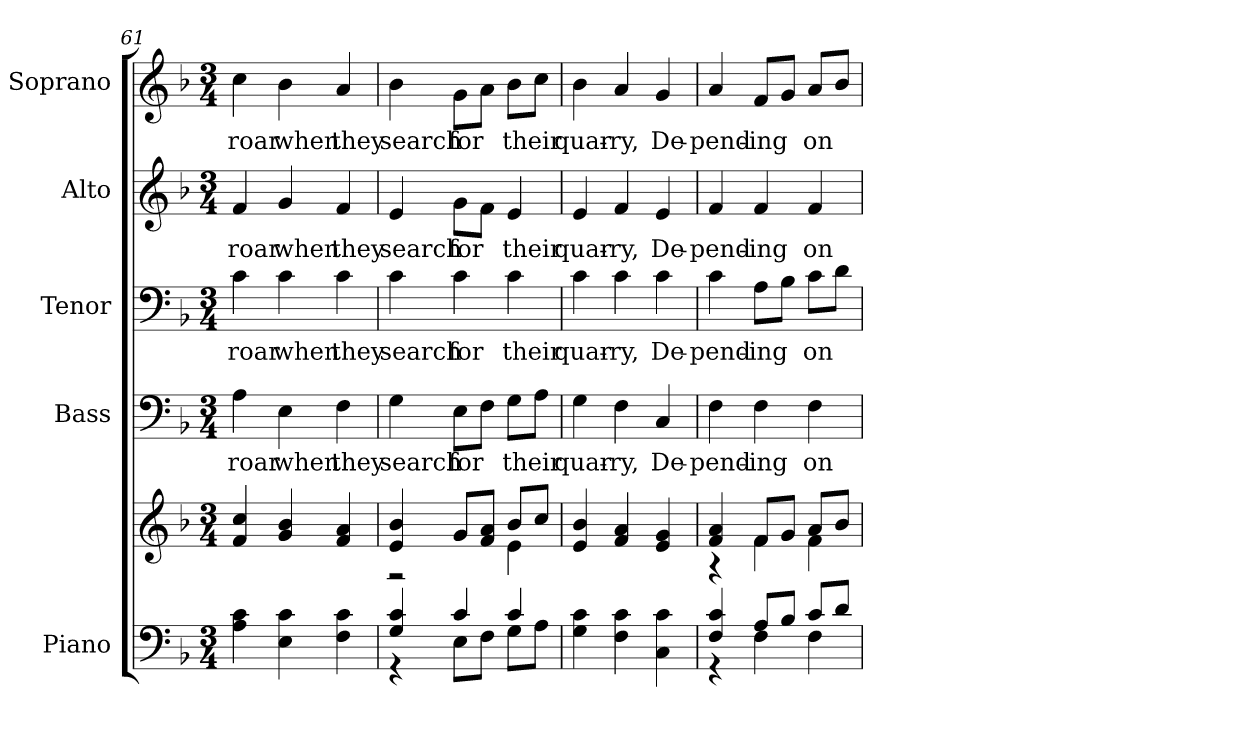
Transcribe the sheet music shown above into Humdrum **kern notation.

**kern	**kern	**kern	**text	**kern	**text	**kern	**text	**kern	**text
*part5	*part5	*part4	*part4	*part3	*part3	*part2	*part2	*part1	*part1
*staff6	*staff5	*staff4	*staff4	*staff3	*staff3	*staff2	*staff2	*staff1	*staff1
*I"Piano	*	*I"Bass	*	*I"Tenor	*	*I"Alto	*	*I"Soprano	*
*I'Pno.	*	*I'B.	*	*I'T.	*	*I'A.	*	*I'S.	*
*clefF4	*clefG2	*clefF4	*	*clefF4	*	*clefG2	*	*clefG2	*
*k[b-]	*k[b-]	*k[b-]	*	*k[b-]	*	*k[b-]	*	*k[b-]	*
*F:	*F:	*F:	*	*F:	*	*F:	*	*F:	*
*M3/4	*M3/4	*M3/4	*	*M3/4	*	*M3/4	*	*M3/4	*
=61	=61	=61	=61	=61	=61	=61	=61	=61	=61
!	!	!	!LO:LY:b:color=#000000	!	!	!	!	!	!
!	!	!	!	!	!LO:LY:b:color=#000000	!	!	!	!
!	!	!	!	!	!	!	!LO:LY:b:color=#000000	!	!
!	!	!	!	!	!	!	!	!	!LO:LY:b:color=#000000
4Ai\ 4ci	4fi/ 4cci	4Ai\	roar	4ci\	roar	4fi/	roar	4cci\	roar
!	!	!	!LO:LY:b:color=#000000	!	!	!	!	!	!
!	!	!	!	!	!LO:LY:b:color=#000000	!	!	!	!
!	!	!	!	!	!	!	!LO:LY:b:color=#000000	!	!
!	!	!	!	!	!	!	!	!	!LO:LY:b:color=#000000
4Ei\ 4ci	4gi/ 4b-i	4Ei\	when	4ci\	when	4gi/	when	4b-i\	when
!	!	!	!LO:LY:b:color=#000000	!	!	!	!	!	!
!	!	!	!	!	!LO:LY:b:color=#000000	!	!	!	!
!	!	!	!	!	!	!	!LO:LY:b:color=#000000	!	!
!	!	!	!	!	!	!	!	!	!LO:LY:b:color=#000000
4Fi\ 4ci	4fi/ 4ai	4Fi\	they	4ci\	they	4fi/	they	4ai/	they
!!LO:PB:g=z
=62	=62	=62	=62	=62	=62	=62	=62	=62	=62
*^	*^	*	*	*	*	*	*	*	*
!	!	!	!	!	!LO:LY:b:color=#000000	!	!	!	!	!	!
!	!	!	!	!	!	!	!LO:LY:b:color=#000000	!	!	!	!
!	!	!	!	!	!	!	!	!	!LO:LY:b:color=#000000	!	!
!	!	!	!	!	!	!	!	!	!	!	!LO:LY:b:color=#000000
4Gi/ 4ci	4r	4ei/ 4b-i	2r	4Gi\	search	4ci\	search	4ei/	search	4b-i\	search
!	!	!	!	!	!LO:LY:b:color=#000000	!	!	!	!	!	!
!	!	!	!	!	!	!	!LO:LY:b:color=#000000	!	!	!	!
!	!	!	!	!	!	!	!	!	!LO:LY:b:color=#000000	!	!
!	!	!	!	!	!	!	!	!	!	!	!LO:LY:b:color=#000000
4ci/	8Ei\L	8gi/L	.	8Ei\L	for	4ci\	for	8gi\L	for	8gi\L	for
.	8Fi\J	8fi/ 8aiJ	.	8Fi\J	.	.	.	8fi\J	.	8ai\J	.
!	!	!	!	!	!LO:LY:b:color=#000000	!	!	!	!	!	!
!	!	!	!	!	!	!	!LO:LY:b:color=#000000	!	!	!	!
!	!	!	!	!	!	!	!	!	!LO:LY:b:color=#000000	!	!
!	!	!	!	!	!	!	!	!	!	!	!LO:LY:b:color=#000000
4ci/	8Gi\L	8b-i/L	4ei\	8Gi\L	their	4ci\	their	4ei/	their	8b-i\L	their
.	8Ai\J	8cci/J	.	8Ai\J	.	.	.	.	.	8cci\J	.
*v	*v	*	*	*	*	*	*	*	*	*	*
*	*v	*v	*	*	*	*	*	*	*	*
=63	=63	=63	=63	=63	=63	=63	=63	=63	=63
*^	*	*	*	*	*	*	*	*	*
!	!	!	!	!LO:LY:b:color=#000000	!	!	!	!	!	!
*v	*v	*	*	*	*	*	*	*	*	*
*^	*	*	*	*	*	*	*	*	*
!	!	!	!	!	!	!LO:LY:b:color=#000000	!	!	!	!
*v	*v	*	*	*	*	*	*	*	*	*
*^	*	*	*	*	*	*	*	*	*
!	!	!	!	!	!	!	!	!LO:LY:b:color=#000000	!	!
*v	*v	*	*	*	*	*	*	*	*	*
*^	*	*	*	*	*	*	*	*	*
!	!	!	!	!	!	!	!	!	!	!LO:LY:b:color=#000000
*v	*v	*	*	*	*	*	*	*	*	*
4Gi\ 4ci	4ei/ 4b-i	4Gi\	quar-	4ci\	quar-	4ei/	quar-	4b-i\	quar-
!	!	!	!LO:LY:b:color=#000000	!	!	!	!	!	!
!	!	!	!	!	!LO:LY:b:color=#000000	!	!	!	!
!	!	!	!	!	!	!	!LO:LY:b:color=#000000	!	!
!	!	!	!	!	!	!	!	!	!LO:LY:b:color=#000000
4Fi\ 4ci	4fi/ 4ai	4Fi\	-ry,	4ci\	-ry,	4fi/	-ry,	4ai/	-ry,
!	!	!	!LO:LY:b:color=#000000	!	!	!	!	!	!
!	!	!	!	!	!LO:LY:b:color=#000000	!	!	!	!
!	!	!	!	!	!	!	!LO:LY:b:color=#000000	!	!
!	!	!	!	!	!	!	!	!	!LO:LY:b:color=#000000
4Ci\ 4ci	4ei/ 4gi	4Ci/	De-	4ci\	De-	4ei/	De-	4gi/	De-
=64	=64	=64	=64	=64	=64	=64	=64	=64	=64
*^	*^	*	*	*	*	*	*	*	*
!	!	!	!	!	!LO:LY:b:color=#000000	!	!	!	!	!	!
!	!	!	!	!	!	!	!LO:LY:b:color=#000000	!	!	!	!
!	!	!	!	!	!	!	!	!	!LO:LY:b:color=#000000	!	!
!	!	!	!	!	!	!	!	!	!	!	!LO:LY:b:color=#000000
4Fi/ 4ci	4r	4fi/ 4ai	4r	4Fi\	-pend-	4ci\	-pend-	4fi/	-pend-	4ai/	-pend-
!	!	!	!	!	!LO:LY:b:color=#000000	!	!	!	!	!	!
!	!	!	!	!	!	!	!LO:LY:b:color=#000000	!	!	!	!
!	!	!	!	!	!	!	!	!	!LO:LY:b:color=#000000	!	!
!	!	!	!	!	!	!	!	!	!	!	!LO:LY:b:color=#000000
8Ai/L	4Fi\	8fi/L	4fi\	4Fi\	-ing	8Ai\L	-ing	4fi/	-ing	8fi/L	-ing
8B-i/J	.	8gi/J	.	.	.	8B-i\J	.	.	.	8gi/J	.
!	!	!	!	!	!LO:LY:b:color=#000000	!	!	!	!	!	!
!	!	!	!	!	!	!	!LO:LY:b:color=#000000	!	!	!	!
!	!	!	!	!	!	!	!	!	!LO:LY:b:color=#000000	!	!
!	!	!	!	!	!	!	!	!	!	!	!LO:LY:b:color=#000000
8ci/L	4Fi\	8ai/L	4fi\	4Fi\	on	8ci\L	on	4fi/	on	8ai/L	on
8di/J	.	8b-i/J	.	.	.	8di\J	.	.	.	8b-i/J	.
*v	*v	*	*	*	*	*	*	*	*	*	*
*	*v	*v	*	*	*	*	*	*	*	*
=	=	=	=	=	=	=	=	=	=
*-	*-	*-	*-	*-	*-	*-	*-	*-	*-
